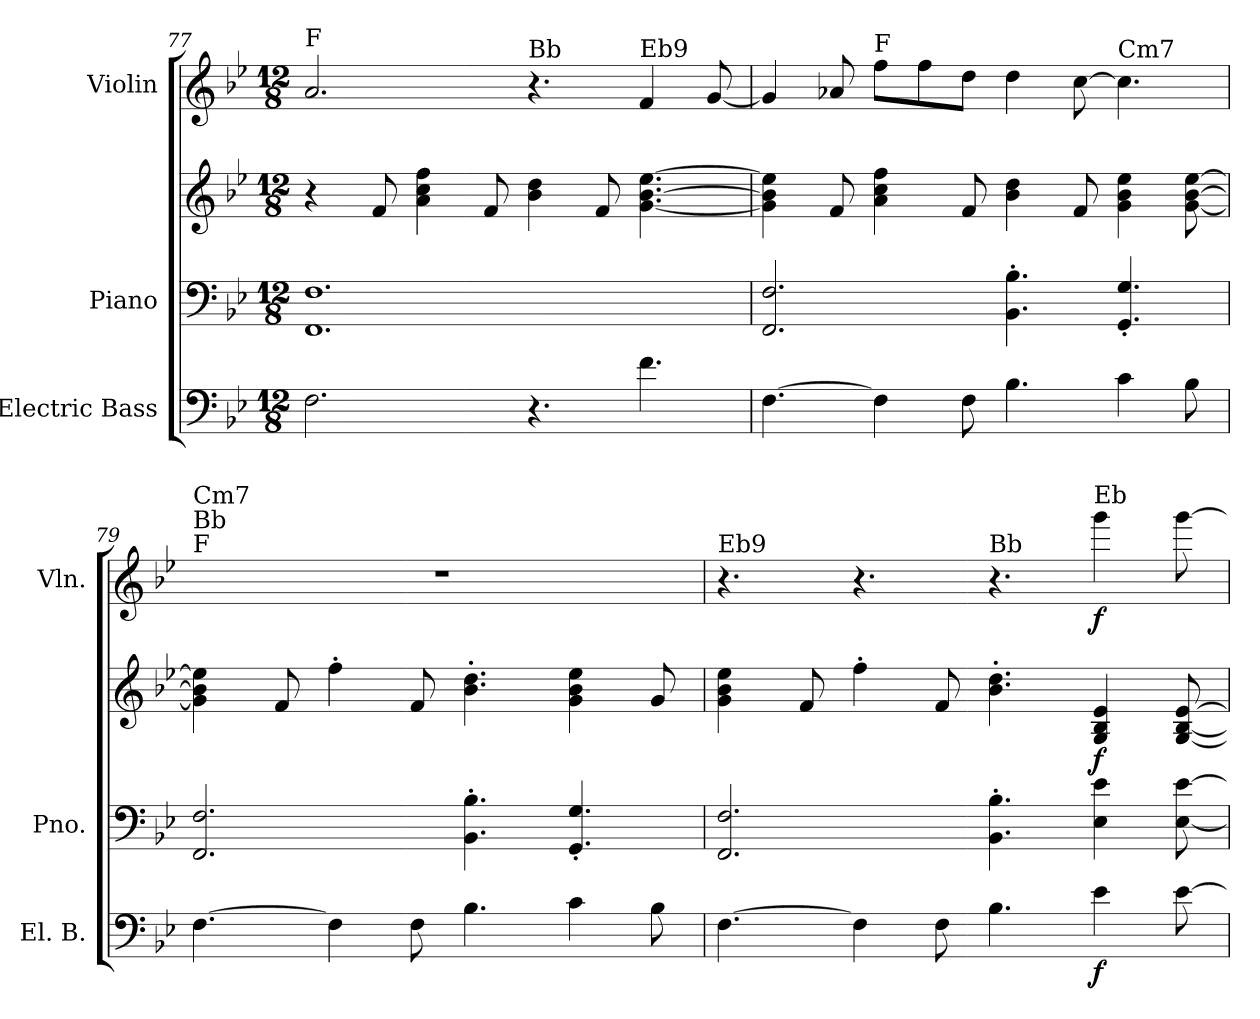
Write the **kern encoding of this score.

**kern	**dynam	**kern	**kern	**dynam	**kern	**dynam
*part3	*part3	*part2	*part2	*part2	*part1	*part1
*staff4	*staff4	*staff3	*staff2	*staff2/3	*staff1	*staff1
*I"Electric Bass	*	*I"Piano	*	*	*I"Violin	*
*I'El. B.	*	*I'Pno.	*	*	*I'Vln.	*
*clefF4	*	*clefF4	*clefG2	*	*clefG2	*
*ITrd7c12	*	*	*	*	*	*
*k[b-e-]	*	*k[b-e-]	*k[b-e-]	*	*k[b-e-]	*
*M12/8	*	*M12/8	*M12/8	*	*M12/8	*
=77	=77	=77	=77	=77	=77	=77
!	!	!	!	!	!LO:TX:a:t=F	!
2.FF\	.	1.FF 1.F	4r	.	2.a/	.
.	.	.	8f/	.	.	.
.	.	.	4a\ 4cc\ 4ff\	.	.	.
.	.	.	8f/	.	.	.
!	!	!	!	!	!LO:TX:a:t=Bb	!
4.r	.	.	4b-\ 4dd\	.	4.r	.
.	.	.	8f/	.	.	.
!	!	!	!	!	!LO:TX:a:t=Eb9	!
4.F\	.	.	[4.g\ [4.b-\ [4.ee-\	.	4f/	.
.	.	.	.	.	[8g/	.
=78	=78	=78	=78	=78	=78	=78
[4.FF\	.	2.FF/ 2.F/	4g\] 4b-\] 4ee-\]	.	4g/]	.
.	.	.	8f/	.	8a-X/	.
!	!	!	!	!	!LO:TX:a:t=F	!
4FF\]	.	.	4a\ 4cc\ 4ff\	.	8ff\L	.
.	.	.	.	.	8ff\	.
8FF\	.	.	8f/	.	8dd\J	.
4.BB-\	.	4.BB-\' 4.B-\'	4b-\ 4dd\	.	4dd\	.
.	.	.	8f/	.	[8cc\	.
!	!	!	!	!	!LO:TX:a:t=Cm7	!
4C\	.	4.GG/' 4.G/'	4g\ 4b-\ 4ee-\	.	4.cc\]	.
8BB-\	.	.	[8g\ [8b-\ [8ee-\	.	.	.
=79	=79	=79	=79	=79	=79	=79
!	!	!	!	!	!LO:TX:a:t=F	!
!	!	!	!	!	!LO:TX:a:t=Bb	!
!	!	!	!	!	!LO:TX:a:t=Cm7	!
[4.FF\	.	2.FF/ 2.F/	4g\] 4b-\] 4ee-\]	.	1.r	.
.	.	.	8f/	.	.	.
4FF\]	.	.	4ff'\	.	.	.
8FF\	.	.	8f/	.	.	.
4.BB-\	.	4.BB-\' 4.B-\'	4.b-\' 4.dd\'	.	.	.
4C\	.	4.GG/' 4.G/'	4g\ 4b-\ 4ee-\	.	.	.
8BB-\	.	.	8g/	.	.	.
=80	=80	=80	=80	=80	=80	=80
!	!	!	!	!	!LO:TX:a:t=Eb9	!
[4.FF\	.	2.FF/ 2.F/	4g\ 4b-\ 4ee-\	.	4.r	.
.	.	.	8f/	.	.	.
4FF\]	.	.	4ff'\	.	4.r	.
8FF\	.	.	8f/	.	.	.
!	!	!	!	!	!LO:TX:a:t=Bb	!
4.BB-\	.	4.BB-\' 4.B-\'	4.b-\' 4.dd\'	.	4.r	.
!	!	!	!	!	!LO:TX:a:t=Eb	!
!	!LO:DY:b	!	!	!LO:DY:b	!	!LO:DY:b
4E-\	f	4E-\ 4e-\	4G/ 4B-/ 4e-/	f	4ggg\	f
[8E-\	.	[8E-\ [8e-\	[8G/ [8B-/ [8e-/	.	[8ggg\	.
=	=	=	=	=	=	=
*-	*-	*-	*-	*-	*-	*-
